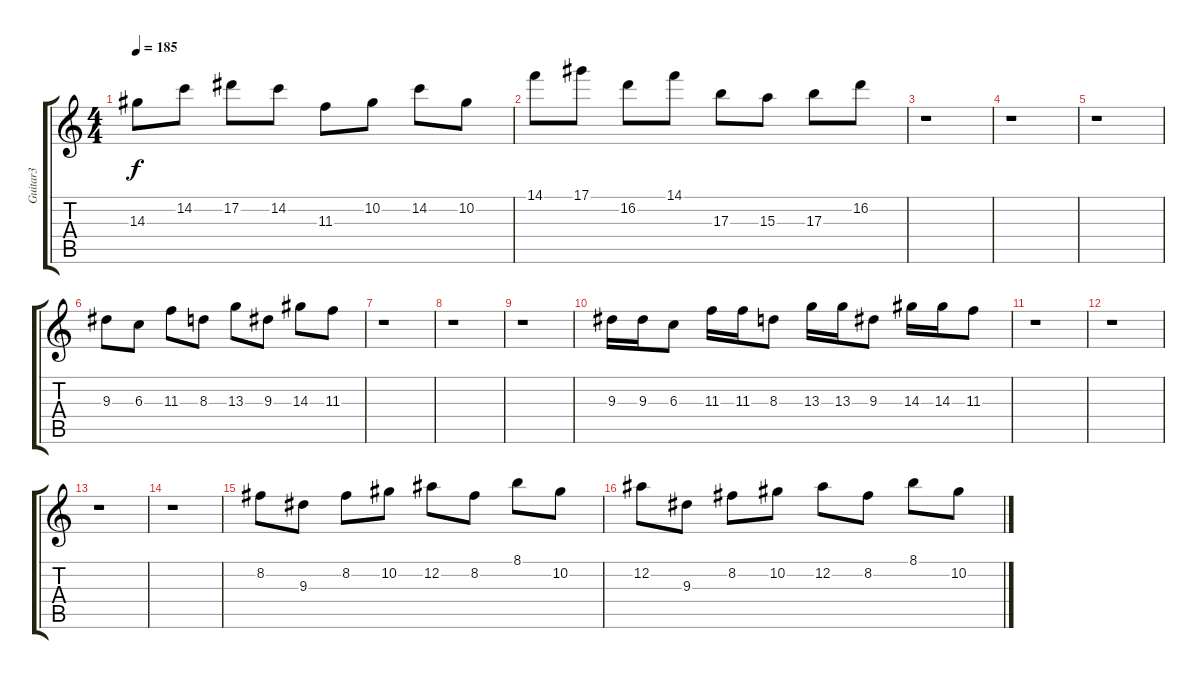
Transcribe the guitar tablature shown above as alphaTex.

\track ("Guitar3" "Guitar3") {instrument distortionguitar}
\staff {score tabs}
\tuning (Eb4 Bb3 Gb3 Db3 Ab2 Eb2) {hide}
\ts (4 4)
\tempo 185
\clef g2
\ks c
14.3.8{dy f} 14.2.8 17.2.8 14.2.8 11.3.8 10.2.8 14.2.8 10.2.8 |
14.1.8 17.1.8 16.2.8 14.1.8 17.3.8 15.3.8 17.3.8 16.2.8 |
r.1 |
r.1 |
r.1 |
9.3.8 6.3.8 11.3.8 8.3.8 13.3.8 9.3.8 14.3.8 11.3.8 |
r.1 |
r.1 |
r.1 |
9.3.16 9.3.16 6.3.8 11.3.16 11.3.16 8.3.8 13.3.16 13.3.16 9.3.8 14.3.16 14.3.16 11.3.8 |
r.1 |
r.1 |
r.1 |
r.1 |
8.2.8 9.3.8 8.2.8 10.2.8 12.2.8 8.2.8 8.1.8 10.2.8 |
12.2.8 9.3.8 8.2.8 10.2.8 12.2.8 8.2.8 8.1.8 10.2.8
